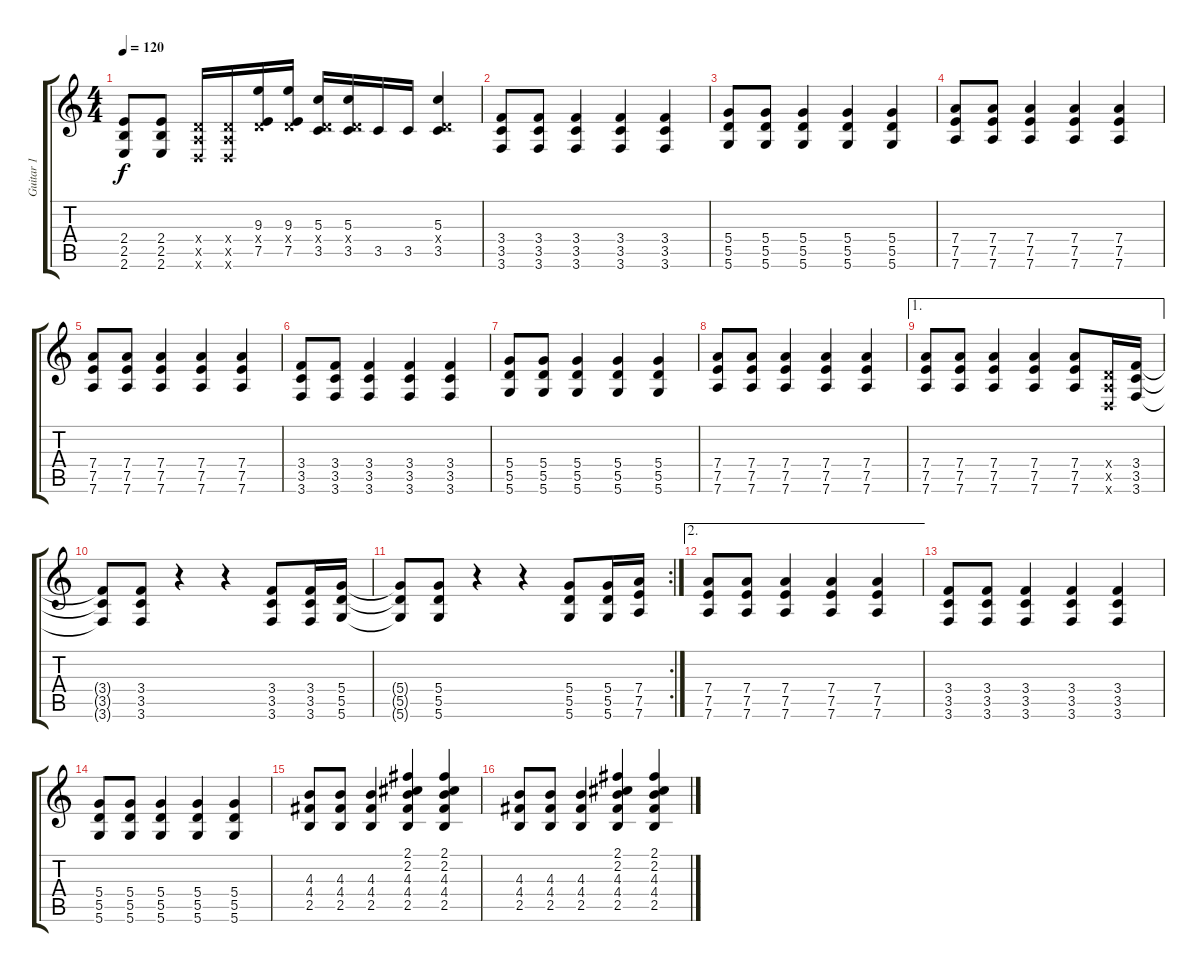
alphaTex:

\track ("Guitar 1" "Guitar 1") {instrument distortionguitar}
\staff {score tabs}
\tuning (E4 B3 G3 D3 A2 D2) {hide}
\ts (4 4)
\tempo 120
\clef g2
\ks c
(2.4{t} 2.5{t} 2.6{t}).8{dy f} (2.4 2.5 2.6).8 (0.4{x} 0.5{x} 0.6{x}).16 (0.4{x} 0.5{x} 0.6{x}).16 (9.3 0.4{x} 7.5).16 (9.3 0.4{x} 7.5).16 (5.3 0.4{x} 3.5).16 (5.3 0.4{x} 3.5).16 3.5.16 3.5.16 (5.3 0.4{x} 3.5).4 |
(3.4 3.5 3.6).8 (3.4 3.5 3.6).8 (3.4 3.5 3.6).4 (3.4 3.5 3.6).4 (3.4 3.5 3.6).4 |
(5.4 5.5 5.6).8 (5.4 5.5 5.6).8 (5.4 5.5 5.6).4 (5.4 5.5 5.6).4 (5.4 5.5 5.6).4 |
(7.4 7.5 7.6).8 (7.4 7.5 7.6).8 (7.4 7.5 7.6).4 (7.4 7.5 7.6).4 (7.4 7.5 7.6).4 |
(7.4 7.5 7.6).8 (7.4 7.5 7.6).8 (7.4 7.5 7.6).4 (7.4 7.5 7.6).4 (7.4 7.5 7.6).4 |
(3.4 3.5 3.6).8 (3.4 3.5 3.6).8 (3.4 3.5 3.6).4 (3.4 3.5 3.6).4 (3.4 3.5 3.6).4 |
(5.4 5.5 5.6).8 (5.4 5.5 5.6).8 (5.4 5.5 5.6).4 (5.4 5.5 5.6).4 (5.4 5.5 5.6).4 |
(7.4 7.5 7.6).8 (7.4 7.5 7.6).8 (7.4 7.5 7.6).4 (7.4 7.5 7.6).4 (7.4 7.5 7.6).4 |
\ae 1
(7.4 7.5 7.6).8 (7.4 7.5 7.6).8 (7.4 7.5 7.6).4 (7.4 7.5 7.6).4 (7.4 7.5 7.6).8 (0.4{x} 0.5{x} 0.6{x}).16 (3.4 3.5 3.6).16 |
(3.4{t} 3.5{t} 3.6{t}).8 (3.4 3.5 3.6).8 r.4 r.4 (3.4 3.5 3.6).8 (3.4 3.5 3.6).16 (5.4 5.5 5.6).16 |
\rc 2
(5.4{t} 5.5{t} 5.6{t}).8 (5.4 5.5 5.6).8 r.4 r.4 (5.4 5.5 5.6).8 (5.4 5.5 5.6).16 (7.4 7.5 7.6).16 |
\ae 2
(7.4 7.5 7.6).8 (7.4 7.5 7.6).8 (7.4 7.5 7.6).4 (7.4 7.5 7.6).4 (7.4 7.5 7.6).4 |
(3.4 3.5 3.6).8 (3.4 3.5 3.6).8 (3.4 3.5 3.6).4 (3.4 3.5 3.6).4 (3.4 3.5 3.6).4 |
(5.4 5.5 5.6).8 (5.4 5.5 5.6).8 (5.4 5.5 5.6).4 (5.4 5.5 5.6).4 (5.4 5.5 5.6).4 |
(4.3 4.4 2.5).8 (4.3 4.4 2.5).8 (4.3 4.4 2.5).4 (2.1 2.2 4.3 4.4 2.5).4 (2.1 2.2 4.3 4.4 2.5).4 |
(4.3 4.4 2.5).8 (4.3 4.4 2.5).8 (4.3 4.4 2.5).4 (2.1 2.2 4.3 4.4 2.5).4 (2.1 2.2 4.3 4.4 2.5).4
